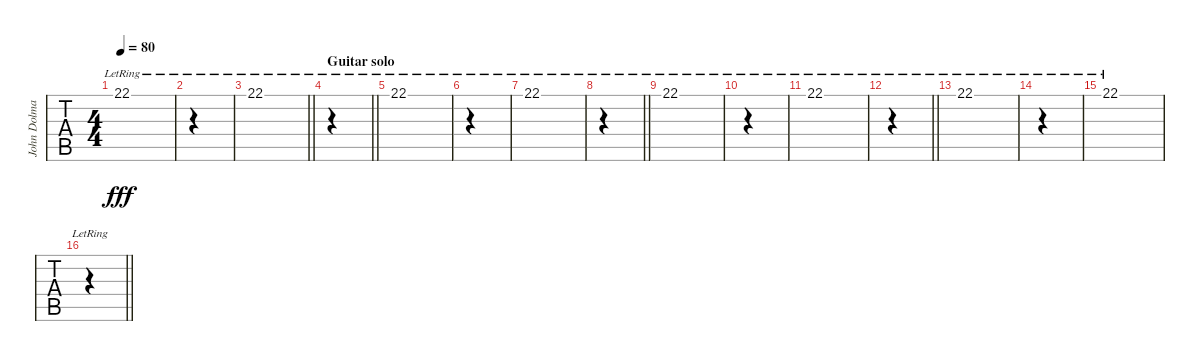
\track ("John Dolmayan (soundeffects)" "John Dolma") {instrument applause}
\staff {tabs}
\tuning (E4 B3 G3 D3 A2 E2) {hide}
\ts (4 4)
\tempo 80
\clef g2
\ks c
22.1{hac lr}.1{dy fff volume 11 instrument glockenspiel} |
|
\barLineRight lightlight
22.1{hac lr}.1{volume 11 instrument glockenspiel} |
\section ("" "Guitar solo")
\barLineRight lightlight
|
22.1{hac lr}.1{volume 11 instrument glockenspiel} |
|
22.1{hac lr}.1{volume 11 instrument glockenspiel} |
\barLineRight lightlight
|
22.1{hac lr}.1{volume 11 instrument glockenspiel} |
|
22.1{hac lr}.1{volume 11 instrument glockenspiel} |
\barLineRight lightlight
|
22.1{hac lr}.1{volume 11 instrument glockenspiel} |
|
22.1{hac lr}.1{volume 11 instrument glockenspiel} |
\barLineRight lightlight
